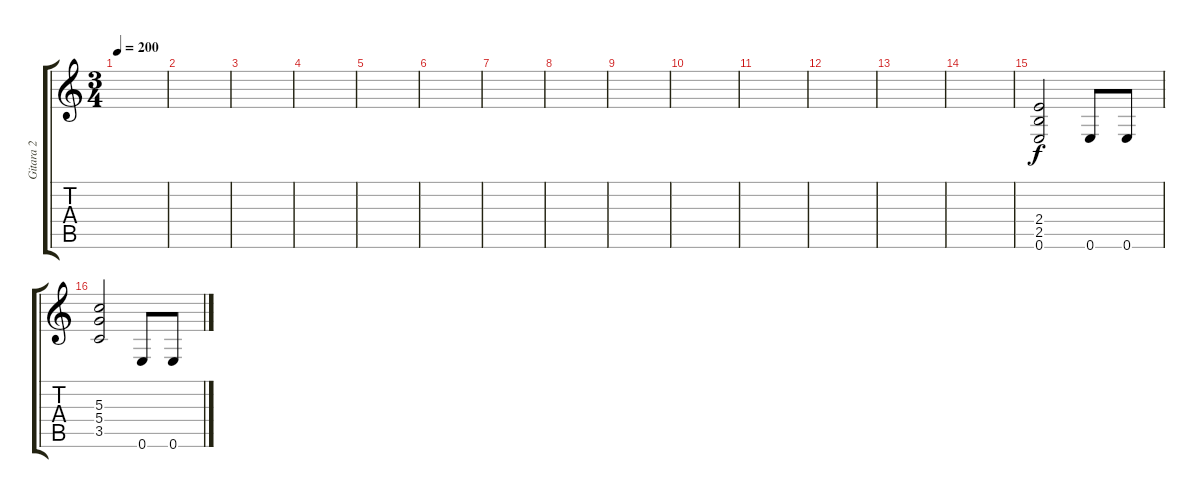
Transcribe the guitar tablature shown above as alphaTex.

\track ("Gitara 2" "Gitara 2") {instrument distortionguitar}
\staff {score tabs}
\tuning (E4 B3 G3 D3 A2 E2) {hide}
\ts (3 4)
\tempo 200
\clef g2
\ks c
|
|
|
|
|
|
|
|
|
|
|
|
|
|
(2.4 2.5 0.6).2 0.6.8 0.6.8 |
(5.3 5.4 3.5).2 0.6.8 0.6.8
